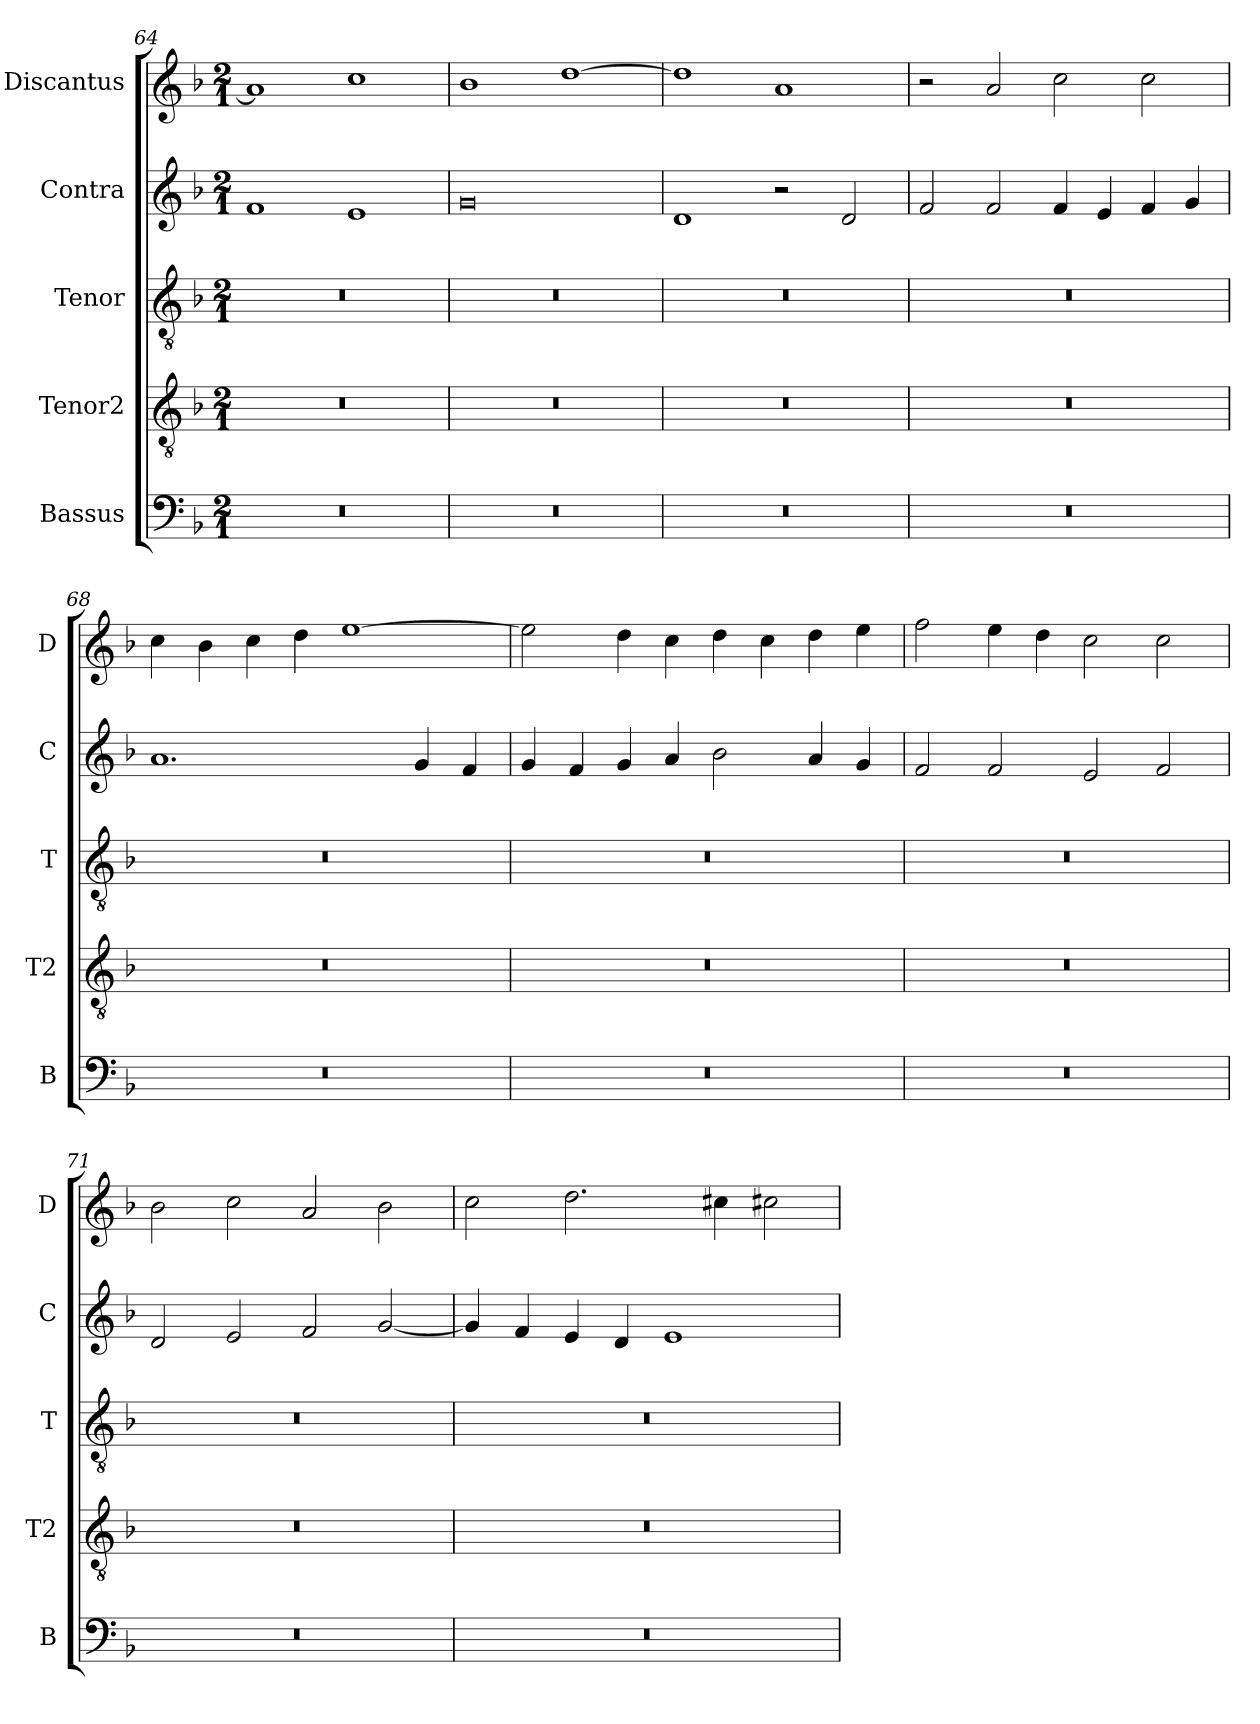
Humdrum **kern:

**kern	**kern	**kern	**kern	**kern
*part5	*part4	*part3	*part2	*part1
*staff5	*staff4	*staff3	*staff2	*staff1
*I"Bassus	*I"Tenor2	*I"Tenor	*I"Contra	*I"Discantus
*I'B	*I'T2	*I'T	*I'C	*I'D
*clefF4	*clefGv2	*clefGv2	*clefG2	*clefG2
*k[b-]	*k[b-]	*k[b-]	*k[b-]	*k[b-]
*M2/1	*M2/1	*M2/1	*M2/1	*M2/1
=64	=64	=64	=64	=64
0r	0r	0r	1f	1a]
.	.	.	1e	1cc
=65	=65	=65	=65	=65
0r	0r	0r	0g	1b-
.	.	.	.	[1dd
=66	=66	=66	=66	=66
0r	0r	0r	1d	1dd]
.	.	.	2r	1a
.	.	.	2d/	.
=67	=67	=67	=67	=67
0r	0r	0r	2f/	2r
.	.	.	2f/	2a/
.	.	.	4f/	2cc\
.	.	.	4e/	.
.	.	.	4f/	2cc\
.	.	.	4g/	.
=68	=68	=68	=68	=68
0r	0r	0r	1.a	4cc\
.	.	.	.	4b-\
.	.	.	.	4cc\
.	.	.	.	4dd\
.	.	.	.	[1ee
.	.	.	4g/	.
.	.	.	4f/	.
=69	=69	=69	=69	=69
0r	0r	0r	4g/	2ee\]
.	.	.	4f/	.
.	.	.	4g/	4dd\
.	.	.	4a/	4cc\
.	.	.	2b-\	4dd\
.	.	.	.	4cc\
.	.	.	4a/	4dd\
.	.	.	4g/	4ee\
=70	=70	=70	=70	=70
0r	0r	0r	2f/	2ff\
.	.	.	2f/	4ee\
.	.	.	.	4dd\
.	.	.	2e/	2cc\
.	.	.	2f/	2cc\
=71	=71	=71	=71	=71
0r	0r	0r	2d/	2b-\
.	.	.	2e/	2cc\
.	.	.	2f/	2a/
.	.	.	[2g/	2b-\
=72	=72	=72	=72	=72
0r	0r	0r	4g/]	2cc\
.	.	.	4f/	.
.	.	.	4e/	2.dd\
.	.	.	4d/	.
.	.	.	1e	.
.	.	.	.	4cc#X\
.	.	.	.	2cc#X\
=	=	=	=	=
*-	*-	*-	*-	*-
